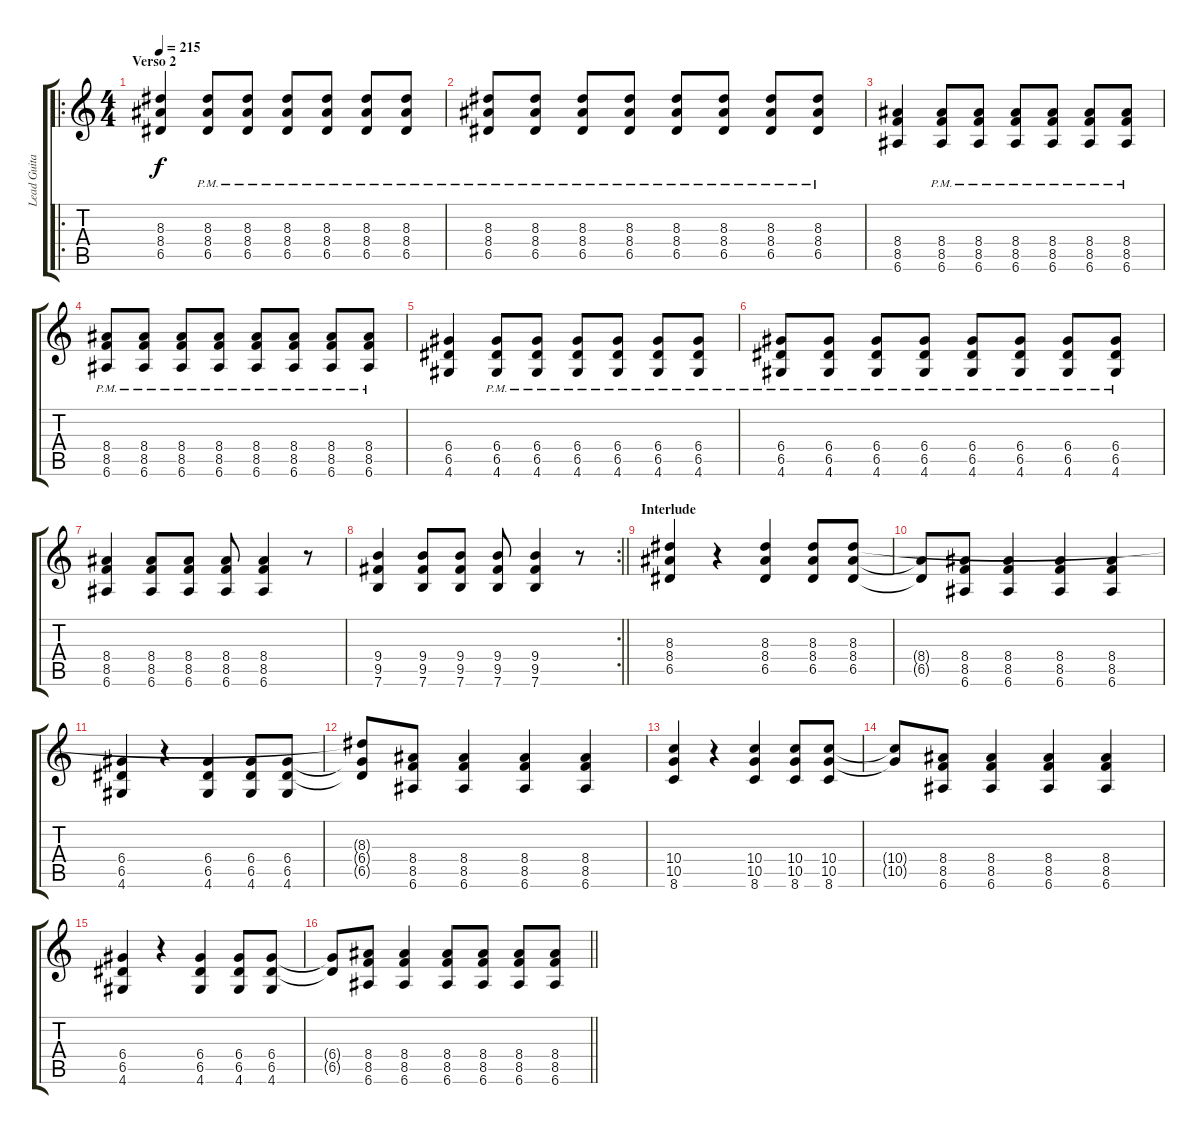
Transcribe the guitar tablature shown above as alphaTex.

\track ("Lead Guitar" "Lead Guita") {instrument distortionguitar}
\staff {score tabs}
\tuning (E4 B3 G3 D3 A2 E2) {hide}
\ro
\ts (4 4)
\section ("" "Verso 2")
\tempo 215
\clef g2
\ks c
(8.3 8.4 6.5).4{dy f} (8.3{pm} 8.4{pm} 6.5{pm}).8 (8.3{pm} 8.4{pm} 6.5{pm}).8 (8.3{pm} 8.4{pm} 6.5{pm}).8 (8.3{pm} 8.4{pm} 6.5{pm}).8 (8.3{pm} 8.4{pm} 6.5{pm}).8 (8.3{pm} 8.4{pm} 6.5{pm}).8 |
(8.3{pm} 8.4{pm} 6.5{pm}).8 (8.3{pm} 8.4{pm} 6.5{pm}).8 (8.3{pm} 8.4{pm} 6.5{pm}).8 (8.3{pm} 8.4{pm} 6.5{pm}).8 (8.3{pm} 8.4{pm} 6.5{pm}).8 (8.3{pm} 8.4{pm} 6.5{pm}).8 (8.3{pm} 8.4{pm} 6.5{pm}).8 (8.3{pm} 8.4{pm} 6.5{pm}).8 |
(8.4 8.5 6.6).4 (8.4{pm} 8.5{pm} 6.6{pm}).8 (8.4{pm} 8.5{pm} 6.6{pm}).8 (8.4{pm} 8.5{pm} 6.6{pm}).8 (8.4{pm} 8.5{pm} 6.6{pm}).8 (8.4{pm} 8.5{pm} 6.6{pm}).8 (8.4{pm} 8.5{pm} 6.6{pm}).8 |
(8.4{pm} 8.5{pm} 6.6{pm}).8 (8.4{pm} 8.5{pm} 6.6{pm}).8 (8.4{pm} 8.5{pm} 6.6{pm}).8 (8.4{pm} 8.5{pm} 6.6{pm}).8 (8.4{pm} 8.5{pm} 6.6{pm}).8 (8.4{pm} 8.5{pm} 6.6{pm}).8 (8.4{pm} 8.5{pm} 6.6{pm}).8 (8.4{pm} 8.5{pm} 6.6{pm}).8 |
(6.4 6.5 4.6).4 (6.4{pm} 6.5{pm} 4.6{pm}).8 (6.4{pm} 6.5{pm} 4.6{pm}).8 (6.4{pm} 6.5{pm} 4.6{pm}).8 (6.4{pm} 6.5{pm} 4.6{pm}).8 (6.4{pm} 6.5{pm} 4.6{pm}).8 (6.4{pm} 6.5{pm} 4.6{pm}).8 |
(6.4{pm} 6.5{pm} 4.6{pm}).8 (6.4{pm} 6.5{pm} 4.6{pm}).8 (6.4{pm} 6.5{pm} 4.6{pm}).8 (6.4{pm} 6.5{pm} 4.6{pm}).8 (6.4{pm} 6.5{pm} 4.6{pm}).8 (6.4{pm} 6.5{pm} 4.6{pm}).8 (6.4{pm} 6.5{pm} 4.6{pm}).8 (6.4{pm} 6.5{pm} 4.6{pm}).8 |
(8.4 8.5 6.6).4 (8.4 8.5 6.6).8 (8.4 8.5 6.6).8 (8.4 8.5 6.6).8 (8.4 8.5 6.6).4 r.8 |
\rc 2
\barLineRight lightlight
(9.4 9.5 7.6).4 (9.4 9.5 7.6).8 (9.4 9.5 7.6).8 (9.4 9.5 7.6).8 (9.4 9.5 7.6).4 r.8 |
\section ("" "Interlude")
(8.3 8.4 6.5).4 r.4 (8.3 8.4 6.5).4 (8.3 8.4 6.5).8 (8.3 8.4 6.5).8 |
(8.4{t} 6.5{t}).8 (8.4 8.5 6.6).8 (8.4 8.5 6.6).4 (8.4 8.5 6.6).4 (8.4 8.5 6.6).4 |
(6.4 6.5 4.6).4 r.4 (6.4 6.5 4.6).4 (6.4 6.5 4.6).8 (6.4 6.5 4.6).8 |
(8.3{t} 6.4{t} 6.5{t}).8 (8.4 8.5 6.6).8 (8.4 8.5 6.6).4 (8.4 8.5 6.6).4 (8.4 8.5 6.6).4 |
(10.4 10.5 8.6).4 r.4 (10.4 10.5 8.6).4 (10.4 10.5 8.6).8 (10.4 10.5 8.6).8 |
(10.4{t} 10.5{t}).8 (8.4 8.5 6.6).8 (8.4 8.5 6.6).4 (8.4 8.5 6.6).4 (8.4 8.5 6.6).4 |
(6.4 6.5 4.6).4 r.4 (6.4 6.5 4.6).4 (6.4 6.5 4.6).8 (6.4 6.5 4.6).8 |
\barLineRight lightlight
(6.4{t} 6.5{t}).8 (8.4 8.5 6.6).8 (8.4 8.5 6.6).4 (8.4 8.5 6.6).8 (8.4 8.5 6.6).8 (8.4 8.5 6.6).8 (8.4 8.5 6.6).8
